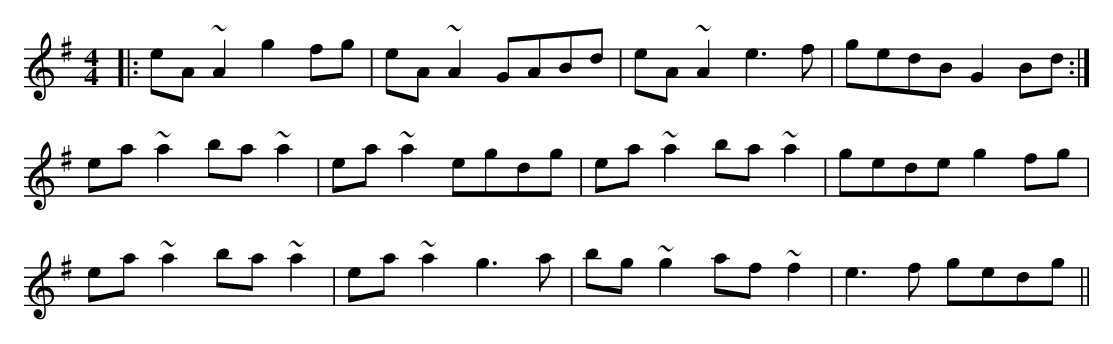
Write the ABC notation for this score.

X:1
M:4/4
K:Ador
|:eA~A2 g2fg|eA~A2 GABd|eA~A2 e3f|gedB G2Bd:|
ea~a2 ba~a2|ea~a2 egdg|ea~a2 ba~a2|gede g2fg|
ea~a2 ba~a2|ea~a2 g3a|bg~g2 af~f2|e3f gedg||
